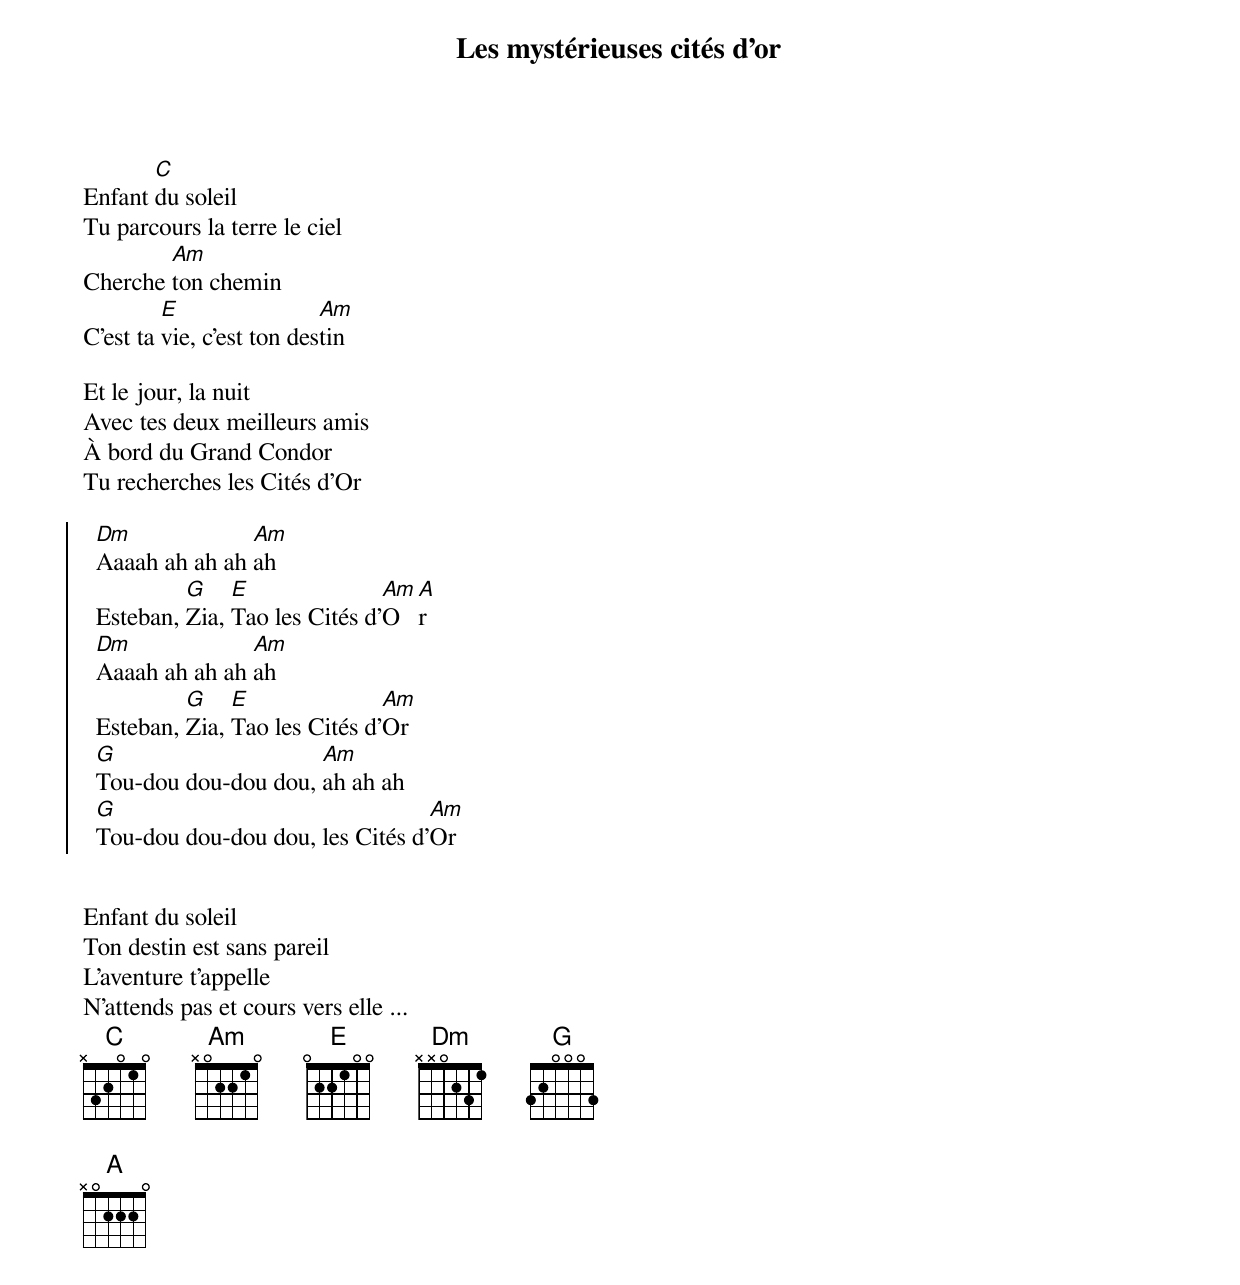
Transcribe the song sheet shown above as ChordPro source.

{title: Les mystérieuses cités d'or}
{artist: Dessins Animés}
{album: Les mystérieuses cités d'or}
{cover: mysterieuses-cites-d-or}
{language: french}
{columns: 2}
{define: C frets X 3 2 0 1 0}
{define: Am frets X 0 2 2 1 0}
{define: E frets 0 2 2 1 0 0}
{define: Dm frets X X 0 2 3 1}
{define: G frets 3 2 0 0 0 3}


Enfant [C]du soleil
Tu parcours la terre le ciel
Cherche [Am]ton chemin
C'est ta [E]vie, c'est ton des[Am]tin

Et le jour, la nuit
Avec tes deux meilleurs amis
À bord du Grand Condor
Tu recherches les Cités d'Or

{start_of_chorus}
  [Dm]Aaaah ah ah ah [Am]ah
  Esteban, [G]Zia, [E]Tao les Cités d'[Am]O[A]r
  [Dm]Aaaah ah ah ah [Am]ah
  Esteban, [G]Zia, [E]Tao les Cités d'[Am]Or
  [G]Tou-dou dou-dou dou, [Am]ah ah ah
  [G]Tou-dou dou-dou dou, les Cités d'[Am]Or
{end_of_chorus}


Enfant du soleil
Ton destin est sans pareil
L'aventure t'appelle
N'attends pas et cours vers elle ...
